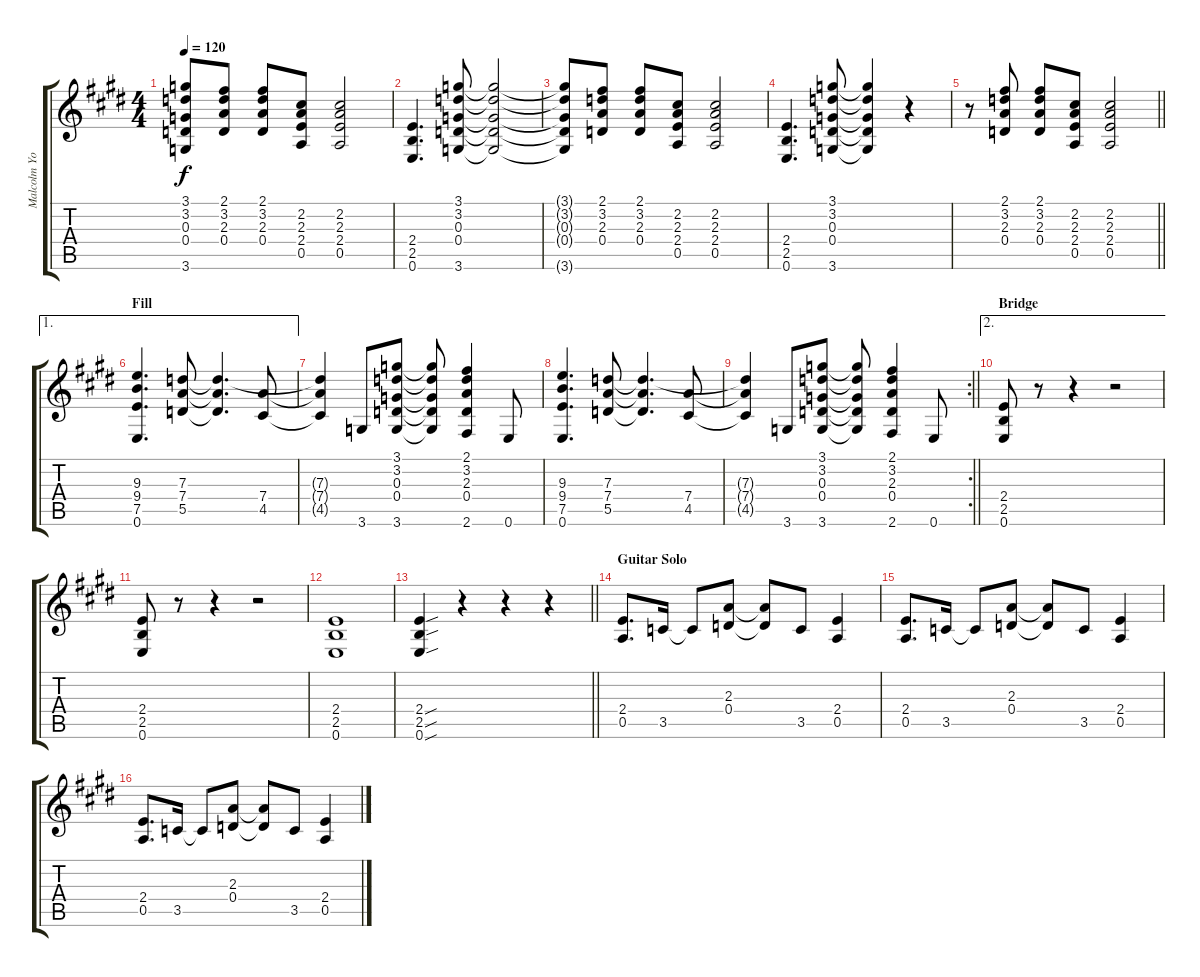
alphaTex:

\track ("Malcolm Young (Rhythm Guitar)" "Malcolm Yo") {instrument overdrivenguitar}
\staff {score tabs}
\tuning (E4 B3 G3 D3 A2 E2) {hide}
\ts (4 4)
\tempo 120
\clef g2
\ks e
(3.1{t} 3.2{t} 0.3{t} 0.4{t} 3.6{t}).8{dy f} (2.1 3.2 2.3 0.4).8 (2.1 3.2 2.3 0.4).8 (2.2 2.3 2.4 0.5).8 (2.2 2.3 2.4 0.5).2 |
(2.4 2.5 0.6).4{d} (3.1 3.2 0.3 0.4 3.6).8 (3.1{t} 3.2{t} 0.3{t} 0.4{t} 3.6{t}).2 |
(3.1{t} 3.2{t} 0.3{t} 0.4{t} 3.6{t}).8 (2.1 3.2 2.3 0.4).8 (2.1 3.2 2.3 0.4).8 (2.2 2.3 2.4 0.5).8 (2.2 2.3 2.4 0.5).2 |
(2.4 2.5 0.6).4{d} (3.1 3.2 0.3 0.4 3.6).8 (3.1{t} 3.2{t} 0.3{t} 0.4{t} 3.6{t}).4 r.4 |
\barLineRight lightlight
r.8 (2.1 3.2 2.3 0.4).8 (2.1 3.2 2.3 0.4).8 (2.2 2.3 2.4 0.5).8 (2.2 2.3 2.4 0.5).2 |
\ae 1
\section ("" "Fill")
(9.3 9.4 7.5 0.6).4{d volume 13 balance 8} (7.3 7.4 5.5).8 (7.3{t} 7.4{t} 5.5{t}).4{d} (7.4 4.5).8 |
(7.3{t} 7.4{t} 4.5{t}).4 3.6.8 (3.1 3.2 0.3 0.4 3.6).8 (3.1{t} 3.2{t} 0.3{t} 0.4{t} 3.6{t}).8 (2.1 3.2 2.3 0.4 2.6).4 0.6.8 |
(9.3 9.4 7.5 0.6).4{d} (7.3 7.4 5.5).8 (7.3{t} 7.4{t} 5.5{t}).4{d} (7.4 4.5).8 |
\rc 2
\barLineRight lightlight
(7.3{t} 7.4{t} 4.5{t}).4 3.6.8 (3.1 3.2 0.3 0.4 3.6).8 (3.1{t} 3.2{t} 0.3{t} 0.4{t} 3.6{t}).8 (2.1 3.2 2.3 0.4 2.6).4 0.6.8 |
\ae 2
\section ("" "Bridge")
(2.4 2.5 0.6).8 r.8 r.4 r.2 |
(2.4 2.5 0.6).8 r.8 r.4 r.2 |
(2.4 2.5 0.6).1 |
\barLineRight lightlight
(2.4{sou} 2.5{sou} 0.6{sou}).4 r.4 r.4 r.4 |
\section ("" "Guitar Solo")
(2.4 0.5).8{d volume 13 balance 8} 3.5.16 3.5{t}.8 (2.3 0.4).8 (2.3{t} 0.4{t}).8 3.5.8 (2.4 0.5).4 |
(2.4 0.5).8{d} 3.5.16 3.5{t}.8 (2.3 0.4).8 (2.3{t} 0.4{t}).8 3.5.8 (2.4 0.5).4 |
(2.4 0.5).8{d} 3.5.16 3.5{t}.8 (2.3 0.4).8 (2.3{t} 0.4{t}).8 3.5.8 (2.4 0.5).4
